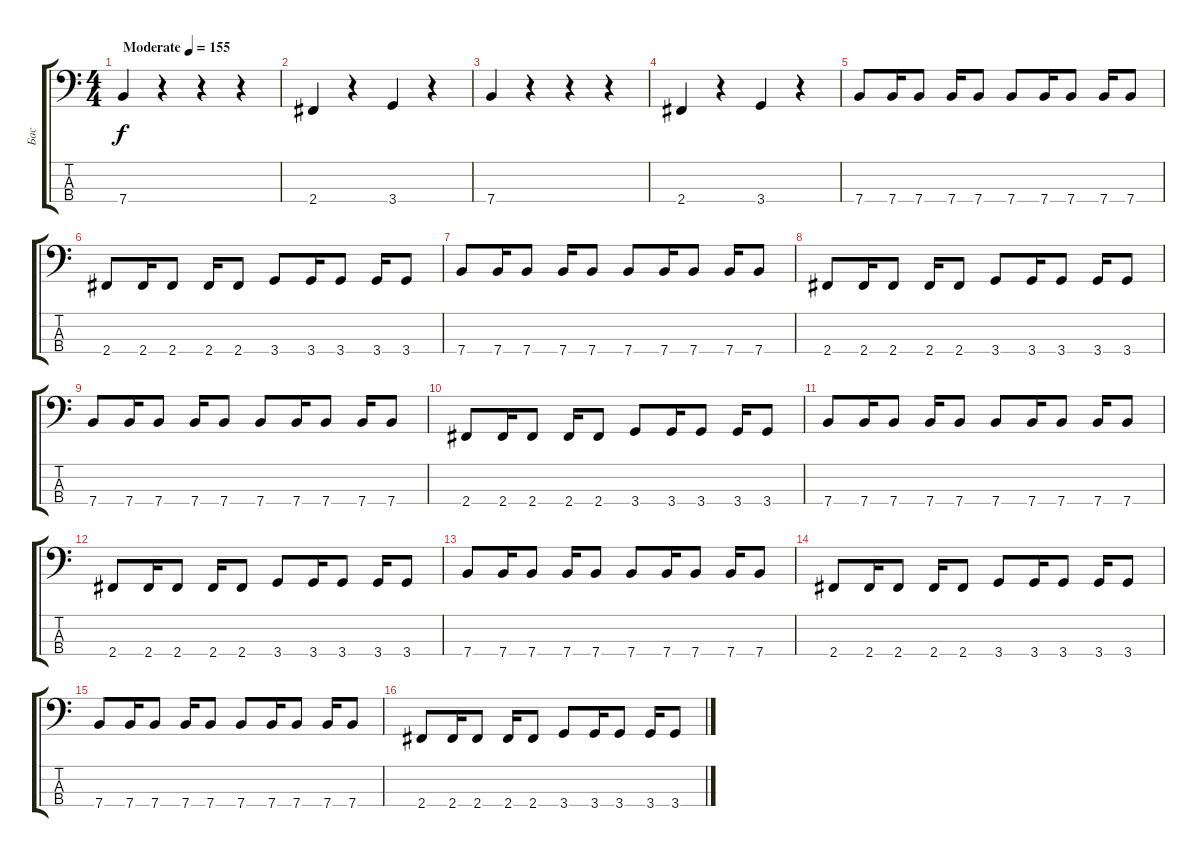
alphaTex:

\track ("Бас" "Бас") {instrument electricbassfinger}
\staff {score tabs}
\tuning (G2 D2 A1 E1) {hide}
\ts (4 4)
\tempo (155 "Moderate")
\clef f4
\ks c
7.4.4{dy f instrument electricbassfinger} r.4 r.4 r.4 |
2.4.4 r.4 3.4.4 r.4 |
7.4.4 r.4 r.4 r.4 |
2.4.4 r.4 3.4.4 r.4 |
7.4.8 7.4.16 7.4.8 7.4.16 7.4.8 7.4.8 7.4.16 7.4.8 7.4.16 7.4.8 |
2.4.8 2.4.16 2.4.8 2.4.16 2.4.8 3.4.8 3.4.16 3.4.8 3.4.16 3.4.8 |
7.4.8 7.4.16 7.4.8 7.4.16 7.4.8 7.4.8 7.4.16 7.4.8 7.4.16 7.4.8 |
2.4.8 2.4.16 2.4.8 2.4.16 2.4.8 3.4.8 3.4.16 3.4.8 3.4.16 3.4.8 |
7.4.8 7.4.16 7.4.8 7.4.16 7.4.8 7.4.8 7.4.16 7.4.8 7.4.16 7.4.8 |
2.4.8 2.4.16 2.4.8 2.4.16 2.4.8 3.4.8 3.4.16 3.4.8 3.4.16 3.4.8 |
7.4.8 7.4.16 7.4.8 7.4.16 7.4.8 7.4.8 7.4.16 7.4.8 7.4.16 7.4.8 |
2.4.8 2.4.16 2.4.8 2.4.16 2.4.8 3.4.8 3.4.16 3.4.8 3.4.16 3.4.8 |
7.4.8 7.4.16 7.4.8 7.4.16 7.4.8 7.4.8 7.4.16 7.4.8 7.4.16 7.4.8 |
2.4.8 2.4.16 2.4.8 2.4.16 2.4.8 3.4.8 3.4.16 3.4.8 3.4.16 3.4.8 |
7.4.8 7.4.16 7.4.8 7.4.16 7.4.8 7.4.8 7.4.16 7.4.8 7.4.16 7.4.8 |
2.4.8 2.4.16 2.4.8 2.4.16 2.4.8 3.4.8 3.4.16 3.4.8 3.4.16 3.4.8
